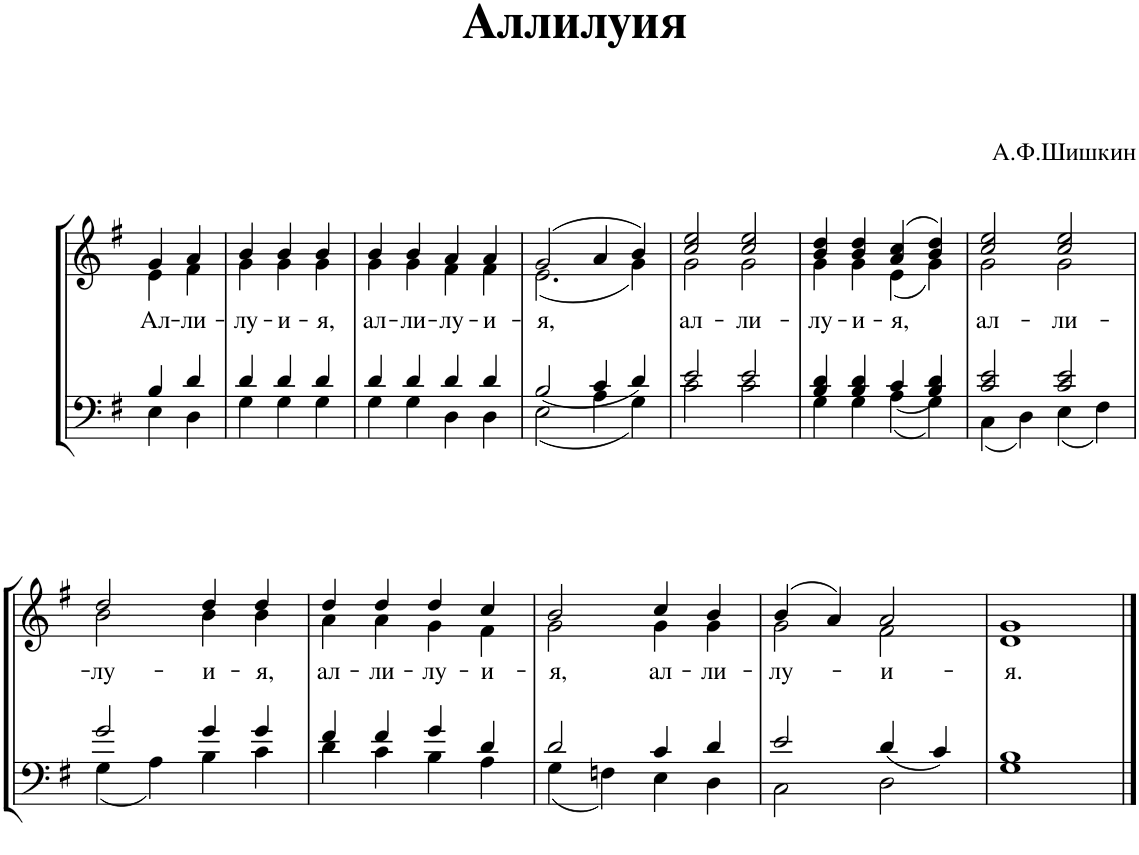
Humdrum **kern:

**kern	**kern	**text
*part1	*part1	*part1
*staff2	*staff1	*staff1
*I"Piano	*	*
*I'Pno.	*	*
*clefF4	*clefG2	*
*k[f#]	*k[f#]	*
*M4/4	*M4/4	*
*met(c)	*met(c)	*
=1	=1	=1
*^	*^	*
*	*^	*	*	*
!	!	!	!	!	!LO:LY:b
2ryy	4B/	4E\	4g/	4e\	Ал-
!	!	!	!	!	!LO:LY:b
.	4d/	4D\	4a/	4f#\	-ли-
=2	=2	=2	=2	=2	=2
!	!	!	!	!	!LO:LY:b
2ryy	4d/	4G\	4b/	4g\	-лу-
!	!	!	!	!	!LO:LY:b
.	4d/	4G\	4b/	4g\	-и-
!	!	!	!	!	!LO:LY:b
4ryy	4d/	4G\	4b/	4g\	-я,
=3	=3	=3	=3	=3	=3
!	!	!	!	!	!LO:LY:b
1ryy	4d/	4G\	4b/	4g\	ал-
!	!	!	!	!	!LO:LY:b
.	4d/	4G\	4b/	4g\	-ли-
!	!	!	!	!	!LO:LY:b
.	4d/	4D\	4a/	4f#\	-лу-
!	!	!	!	!	!LO:LY:b
.	4d/	4D\	4a/	4f#\	-и-
=4	=4	=4	=4	=4	=4
!	!	!	!	!	!LO:LY:b
1ryy	2B/	2E\	(2g/	(2.e\	-я,
.	4c/	4A\	4a/	.	.
.	4d/	4G\	4b/)	4g\)	.
=5	=5	=5	=5	=5	=5
!	!	!	!	!	!LO:LY:b
1ryy	2e/	2c\	2cc/ 2ee/	2g\	ал-
!	!	!	!	!	!LO:LY:b
.	2e/	2c\	2cc/ 2ee/	2g\	-ли-
=6	=6	=6	=6	=6	=6
!	!	!	!	!	!LO:LY:b
1ryy	4B/ 4d/	4G\	4b/ 4dd/	4g\	-лу-
!	!	!	!	!	!LO:LY:b
.	4B/ 4d/	4G\	4b/ 4dd/	4g\	-и-
!	!	!	!	!	!LO:LY:b
.	4c/	4A\	(4a/ 4cc/	(4e\	-я,
.	4B/ 4d/	4G\	4b/ 4dd/)	4g\)	.
=7	=7	=7	=7	=7	=7
!	!	!	!	!	!LO:LY:b
1ryy	2c/ 2e/	4C\	2cc/ 2ee/	2g\	ал-
.	.	4D\	.	.	.
!	!	!	!	!	!LO:LY:b
.	2c/ 2e/	4E\	2cc/ 2ee/	2g\	-ли-
.	.	4F#\	.	.	.
!!LO:LB:g=z	!!
=8	=8	=8	=8	=8	=8
!	!	!	!	!	!LO:LY:b
1ryy	2g/	4G\	2dd/	2b\	-лу-
.	.	4A\	.	.	.
!	!	!	!	!	!LO:LY:b
.	4g/	4B\	4dd/	4b\	-и-
!	!	!	!	!	!LO:LY:b
.	4g/	4c\	4dd/	4b\	-я,
=9	=9	=9	=9	=9	=9
!	!	!	!	!	!LO:LY:b
1ryy	4f#/	4d\	4dd/	4a\	ал-
!	!	!	!	!	!LO:LY:b
.	4f#/	4c\	4dd/	4a\	-ли-
!	!	!	!	!	!LO:LY:b
.	4g/	4B\	4dd/	4g\	-лу-
!	!	!	!	!	!LO:LY:b
.	4d/	4A\	4cc/	4f#\	-и-
=10	=10	=10	=10	=10	=10
!	!	!	!	!	!LO:LY:b
1ryy	2d/	4G\	2b/	2g\	-я,
.	.	4Fn\	.	.	.
!	!	!	!	!	!LO:LY:b
.	4c/	4E\	4cc/	4g\	ал-
!	!	!	!	!	!LO:LY:b
.	4d/	4D\	4b/	4g\	-ли-
=11	=11	=11	=11	=11	=11
!	!	!	!	!	!LO:LY:b
1ryy	2e/	2C\	(4b/	2g\	-лу-
.	.	.	4a/)	.	.
!	!	!	!	!	!LO:LY:b
.	4d/	2D\	2a/	2f#\	-и-
.	4c/	.	.	.	.
=12	=12	=12	=12	=12	=12
!	!	!	!	!	!LO:LY:b
1ryy	1B	1G	1g	1d	-я.
*v	*v	*v	*	*	*
*	*v	*v	*
==	==	==
*-	*-	*-
